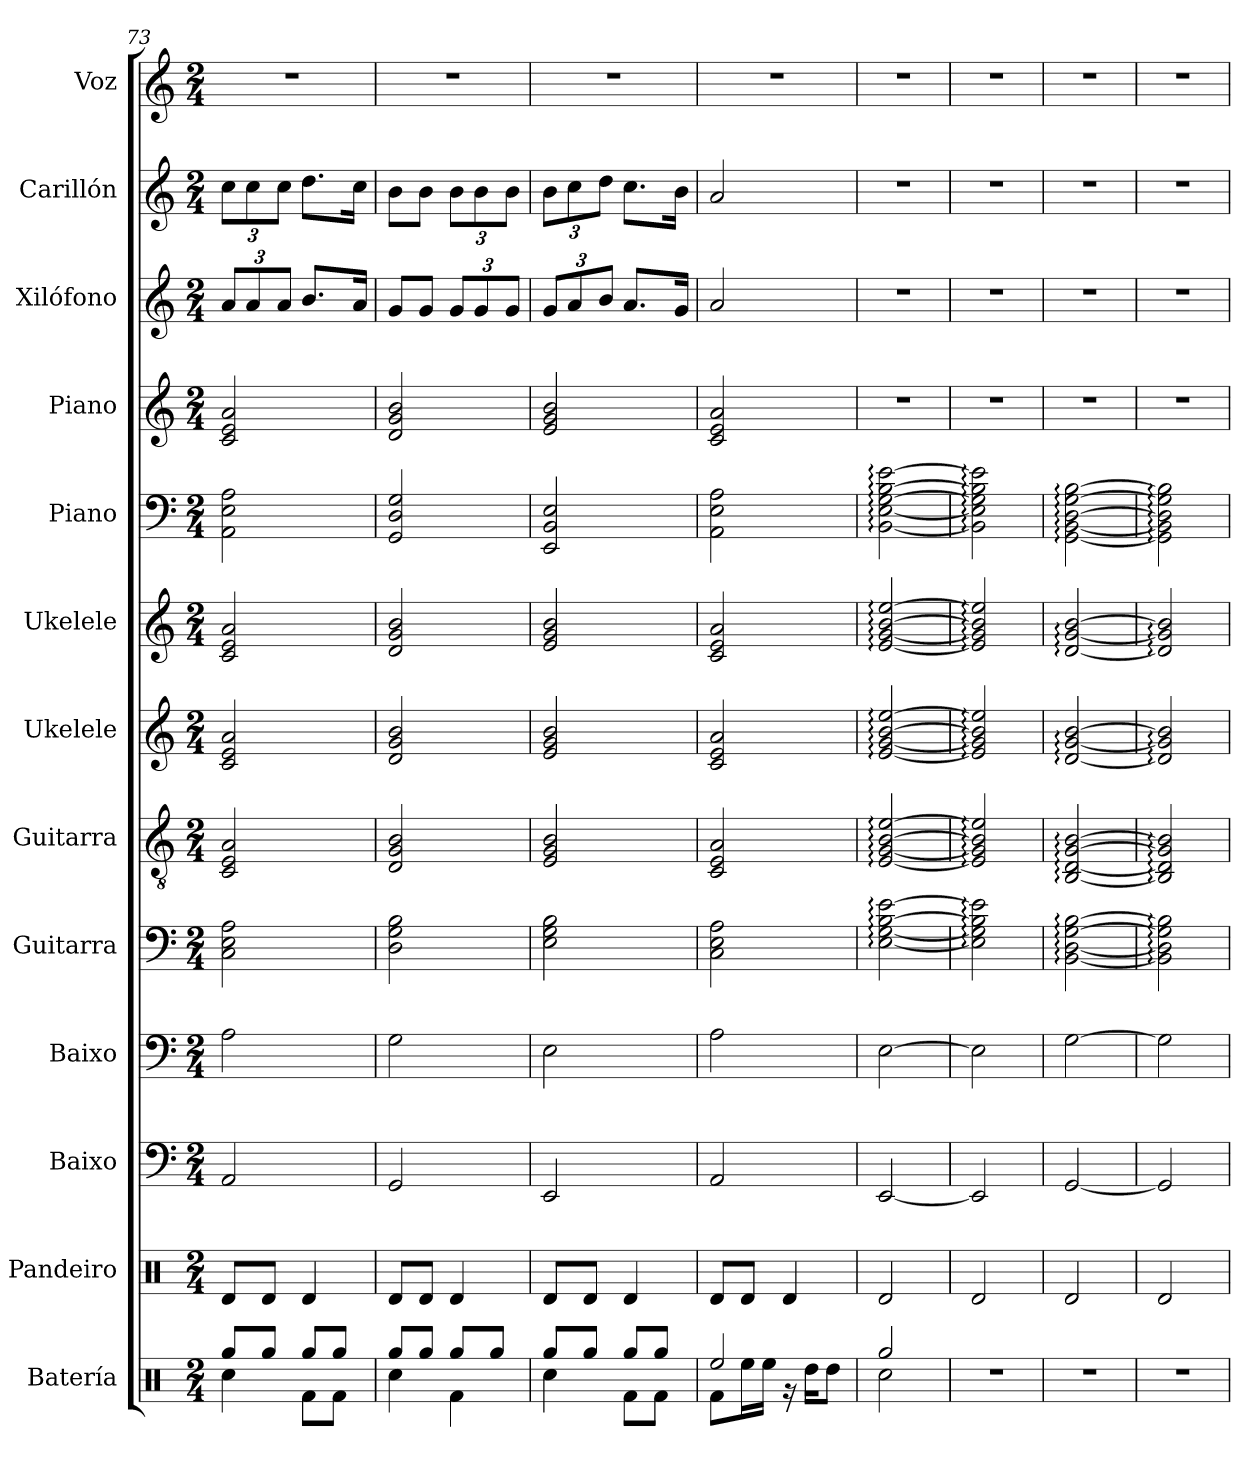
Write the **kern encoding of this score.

**kern	**kern	**kern	**kern	**kern	**kern	**kern	**kern	**kern	**kern	**kern	**kern	**kern
*part13	*part12	*part11	*part10	*part9	*part8	*part7	*part6	*part5	*part4	*part3	*part2	*part1
*staff13	*staff12	*staff11	*staff10	*staff9	*staff8	*staff7	*staff6	*staff5	*staff4	*staff3	*staff2	*staff1
*I"Batería	*I"Pandeiro	*I"Baixo	*I"Baixo	*I"Guitarra	*I"Guitarra	*I"Ukelele	*I"Ukelele	*I"Piano	*I"Piano	*I"Xilófono	*I"Carillón	*I"Voz
*I'Bat.	*I'P.	*I'B.	*I'B.	*I'G.	*I'G.	*I'Uk.	*I'Uk.	*I'Pno.	*I'Pno.	*I'Xil.	*I'C.	*I'V.
*clefX	*clefX	*	*clefF4	*	*clefGv2	*	*clefG2	*clefF4	*clefG2	*clefG2	*clefG2	*clefG2
*	*	*ITrd7c12	*ITrd7c12	*	*	*	*	*	*	*ITrd-7c-12	*ITrd-14c-24	*
*k[]	*k[]	*k[]	*k[]	*k[]	*k[]	*k[]	*k[]	*k[]	*k[]	*k[]	*k[]	*k[]
*M2/4	*M2/4	*M2/4	*M2/4	*M2/4	*M2/4	*M2/4	*M2/4	*M2/4	*M2/4	*M2/4	*M2/4	*M2/4
*MM80	*MM80	*MM80	*MM80	*MM80	*MM80	*MM80	*MM80	*MM80	*MM80	*MM80	*MM80	*MM80
=73	=73	=73	=73	=73	=73	=73	=73	=73	=73	=73	=73	=73
*^	*	*	*	*	*	*	*	*	*	*	*	*
*	*	*	*	*	*	*	*	*	*	*	*Xbrackettup	*Xbrackettup	*
8Rgg/L	4Rcc\	8Rd/L	2AAA	2AA\	2C 2E 2A	2C/ 2E/ 2A/	2c 2e 2a	2c/ 2e/ 2a/	2AA\ 2E\ 2A\	2c/ 2e/ 2a/	12aa/L	12cccc\L	2r
.	.	.	.	.	.	.	.	.	.	.	12aa/	12cccc\	.
8Rgg/J	.	8Rd/J	.	.	.	.	.	.	.	.	.	.	.
.	.	.	.	.	.	.	.	.	.	.	12aa/J	12cccc\J	.
8Rgg/L	8Rf\L	4Rd/	.	.	.	.	.	.	.	.	8.bb/L	8.dddd\L	.
8Rgg/J	8Rf\J	.	.	.	.	.	.	.	.	.	.	.	.
.	.	.	.	.	.	.	.	.	.	.	16aa/Jk	16cccc\Jk	.
=74	=74	=74	=74	=74	=74	=74	=74	=74	=74	=74	=74	=74	=74
8Rgg/L	4Rcc\	8Rd/L	2GGG	2GG\	2D 2G 2B	2D/ 2G/ 2B/	2d 2g 2b	2d/ 2g/ 2b/	2GG/ 2D/ 2G/	2d/ 2g/ 2b/	8gg/L	8bbb\L	2r
8Rgg/J	.	8Rd/J	.	.	.	.	.	.	.	.	8gg/J	8bbb\J	.
8Rgg/L	4Rf\	4Rd/	.	.	.	.	.	.	.	.	12gg/L	12bbb\L	.
.	.	.	.	.	.	.	.	.	.	.	12gg/	12bbb\	.
8Rgg/J	.	.	.	.	.	.	.	.	.	.	.	.	.
.	.	.	.	.	.	.	.	.	.	.	12gg/J	12bbb\J	.
=75	=75	=75	=75	=75	=75	=75	=75	=75	=75	=75	=75	=75	=75
8Rgg/L	4Rcc\	8Rd/L	2EEE	2EE\	2E 2G 2B	2E/ 2G/ 2B/	2e 2g 2b	2e/ 2g/ 2b/	2EE/ 2BB/ 2E/	2e/ 2g/ 2b/	12gg/L	12bbb\L	2r
.	.	.	.	.	.	.	.	.	.	.	12aa/	12cccc\	.
8Rgg/J	.	8Rd/J	.	.	.	.	.	.	.	.	.	.	.
.	.	.	.	.	.	.	.	.	.	.	12bb/J	12dddd\J	.
8Rgg/L	8Rf\L	4Rd/	.	.	.	.	.	.	.	.	8.aa/L	8.cccc\L	.
8Rgg/J	8Rf\J	.	.	.	.	.	.	.	.	.	.	.	.
.	.	.	.	.	.	.	.	.	.	.	16gg/Jk	16bbb\Jk	.
=76	=76	=76	=76	=76	=76	=76	=76	=76	=76	=76	=76	=76	=76
2Ree/	8Rf\L	8Rd/L	2AAA	2AA\	2C 2E 2A	2C/ 2E/ 2A/	2c 2e 2a	2c/ 2e/ 2a/	2AA\ 2E\ 2A\	2c/ 2e/ 2a/	2aa/	2aaa/	2r
.	16Ree\L	8Rd/J	.	.	.	.	.	.	.	.	.	.	.
.	16Ree\JJ	.	.	.	.	.	.	.	.	.	.	.	.
.	16r	4Rd/	.	.	.	.	.	.	.	.	.	.	.
.	16Rdd\KL	.	.	.	.	.	.	.	.	.	.	.	.
.	8Rdd\J	.	.	.	.	.	.	.	.	.	.	.	.
=77	=77	=77	=77	=77	=77	=77	=77	=77	=77	=77	=77	=77	=77
2Rgg/	2Rcc\	2Rd/	[2EEE	[2EE\	[2E: [2G: [2B: [2e:	[2E/: [2G/: [2B/: [2e/:	[2e: [2g: [2b: [2ee:	[2e/: [2g/: [2b/: [2ee/:	[2BB\: [2E\: [2G\: [2B\: [2e\:	2r	2r	2r	2r
*v	*v	*	*	*	*	*	*	*	*	*	*	*	*
=78	=78	=78	=78	=78	=78	=78	=78	=78	=78	=78	=78	=78
2r	2Rd/	2EEE]	2EE\]	2E]: 2G]: 2B]: 2e]:	2E/]: 2G/]: 2B/]: 2e/]:	2e]: 2g]: 2b]: 2ee]:	2e/]: 2g/]: 2b/]: 2ee/]:	2BB\]: 2E\]: 2G\]: 2B\]: 2e\]:	2r	2r	2r	2r
=79	=79	=79	=79	=79	=79	=79	=79	=79	=79	=79	=79	=79
2r	2Rd/	[2GGG	[2GG\	[2BB: [2D: [2G: [2B:	[2BB/: [2D/: [2G/: [2B/:	[2d: [2g: [2b:	[2d/: [2g/: [2b/:	[2GG\: [2BB\: [2D\: [2G\: [2B\:	2r	2r	2r	2r
=80	=80	=80	=80	=80	=80	=80	=80	=80	=80	=80	=80	=80
2r	2Rd/	2GGG]	2GG\]	2BB]: 2D]: 2G]: 2B]:	2BB/]: 2D/]: 2G/]: 2B/]:	2d]: 2g]: 2b]:	2d/]: 2g/]: 2b/]:	2GG\]: 2BB\]: 2D\]: 2G\]: 2B\]:	2r	2r	2r	2r
=	=	=	=	=	=	=	=	=	=	=	=	=
*-	*-	*-	*-	*-	*-	*-	*-	*-	*-	*-	*-	*-
